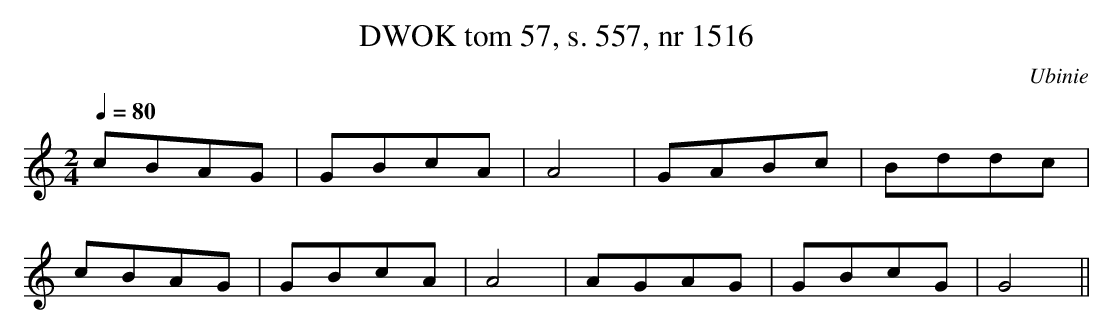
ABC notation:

X:1
T: DWOK tom 57, s. 557, nr 1516
O:Ubinie
L:1/8
M:2/4
K:C
Q:1/4=80
cBAG|GBcA|A4|GABc|Bddc|
cBAG|GBcA|A4|AGAG|GBcG|G4||
